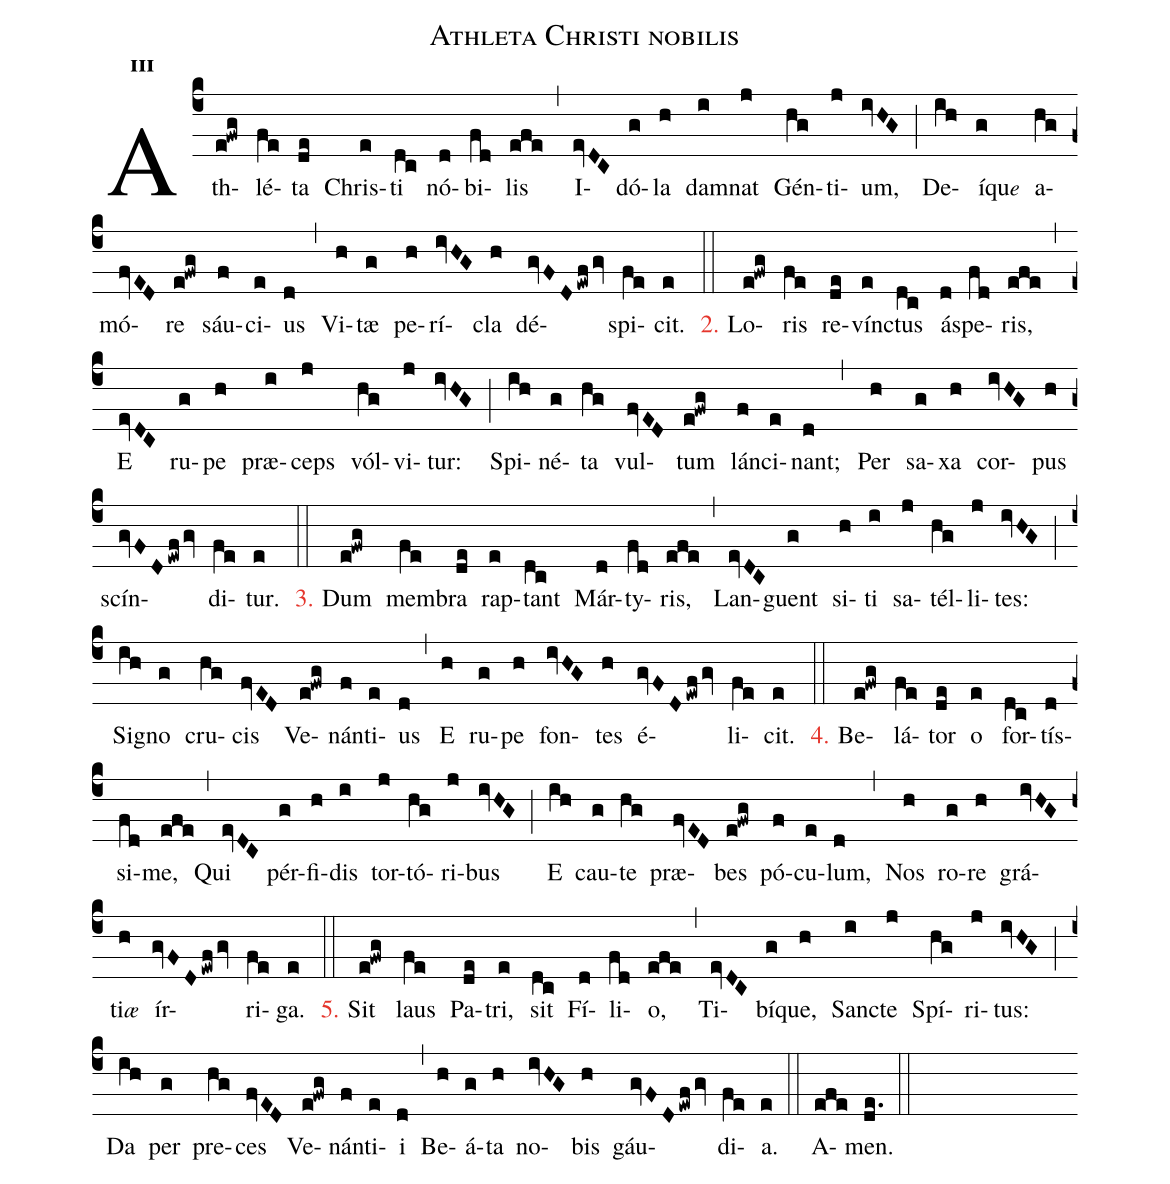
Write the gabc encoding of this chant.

name:Athleta Christi nobilis;
office-part:hy;
mode:3;
%%
initial-style: 1;
name: Athleta Christi nobilis;
mode: 3;
office-part: Hymnus;
annotation: Hymn.;
annotation: iii;
nabc-lines: 1;
%%
(c4) Ath(e!fwg)lé(fe)ta(de) Chris(e)ti(dc) nó(d)bi(fd)lis(efe) (,)
I(evDC)dó(g)la(h) da(i)mnat(j) Gén(hg)ti(j)um,(ivHG) (;)
De(ih)íqu<e>e</e>(g) a(hg)mó(fvED)re(e!fwg) sáu(f)ci(e)us(d) (,)
Vi(h)tæ(g) pe(h)rí(ivHG)cla(h) dé(gvFD/ewf/gv)spi(fe)cit.(e) (::)

<c>2.</c> Lo(e!fwg)ris(fe) re(de)vínc(e)tus(dc) ás(d)pe(fd)ris,(efe) (,)
E(evDC) ru(g)pe(h) præ(i)ceps(j) vól(hg)vi(j)tur:(ivHG) (;)
Spi(ih)né(g)ta(hg) vul(fvED)tum(e!fwg) lán(f)ci(e)nant;(d) (,)
Per(h) sa(g)xa(h) cor(ivHG)pus(h) scín(gvFD/ewf/gv)di(fe)tur.(e) (::)

<c>3.</c> Dum(e!fwg) mem(fe)bra(de) rap(e)tant(dc) Már(d)ty(fd)ris,(efe) (,)
Lan(evDC)guent(g) si(h)ti(i) sa(j)tél(hg)li(j)tes:(ivHG) (;)
Si(ih)gno(g) cru(hg)cis(fvED) Ve(e!fwg)nán(f)ti(e)us(d) (,)
E(h) ru(g)pe(h) fon(ivHG)tes(h) é(gvFD/ewf/gv)li(fe)cit.(e) (::)

<c>4.</c> Be(e!fwg)lá(fe)tor(de) o(e) for(dc)tís(d)si(fd)me,(efe) (,)
Qui(evDC) pér(g)fi(h)dis(i) tor(j)tó(hg)ri(j)bus(ivHG) (;)
E(ih) cau(g)te(hg) præ(fvED)bes(e!fwg) pó(f)cu(e)lum,(d) (,)
Nos(h) ro(g)re(h) grá(ivHG)ti<e>æ</e>(h) ír(gvFD/ewf/gv)ri(fe)ga.(e) (::)

<c>5.</c> Sit(e!fwg) laus(fe) Pa(de)tri,(e) sit(dc) Fí(d)li(fd)o,(efe) (,)
Ti(evDC)bí(g)que,(h) Sanc(i)te(j) Spí(hg)ri(j)tus:(ivHG) (;)
Da(ih) per(g) pre(hg)ces(fvED) Ve(e!fwg)nán(f)ti(e)i(d) (,)
Be(h)á(g)ta(h) no(ivHG)bis(h) gáu(gvFD/ewf/gv)di(fe)a.(e) (::)
A(efe)men.(de.) (::)
